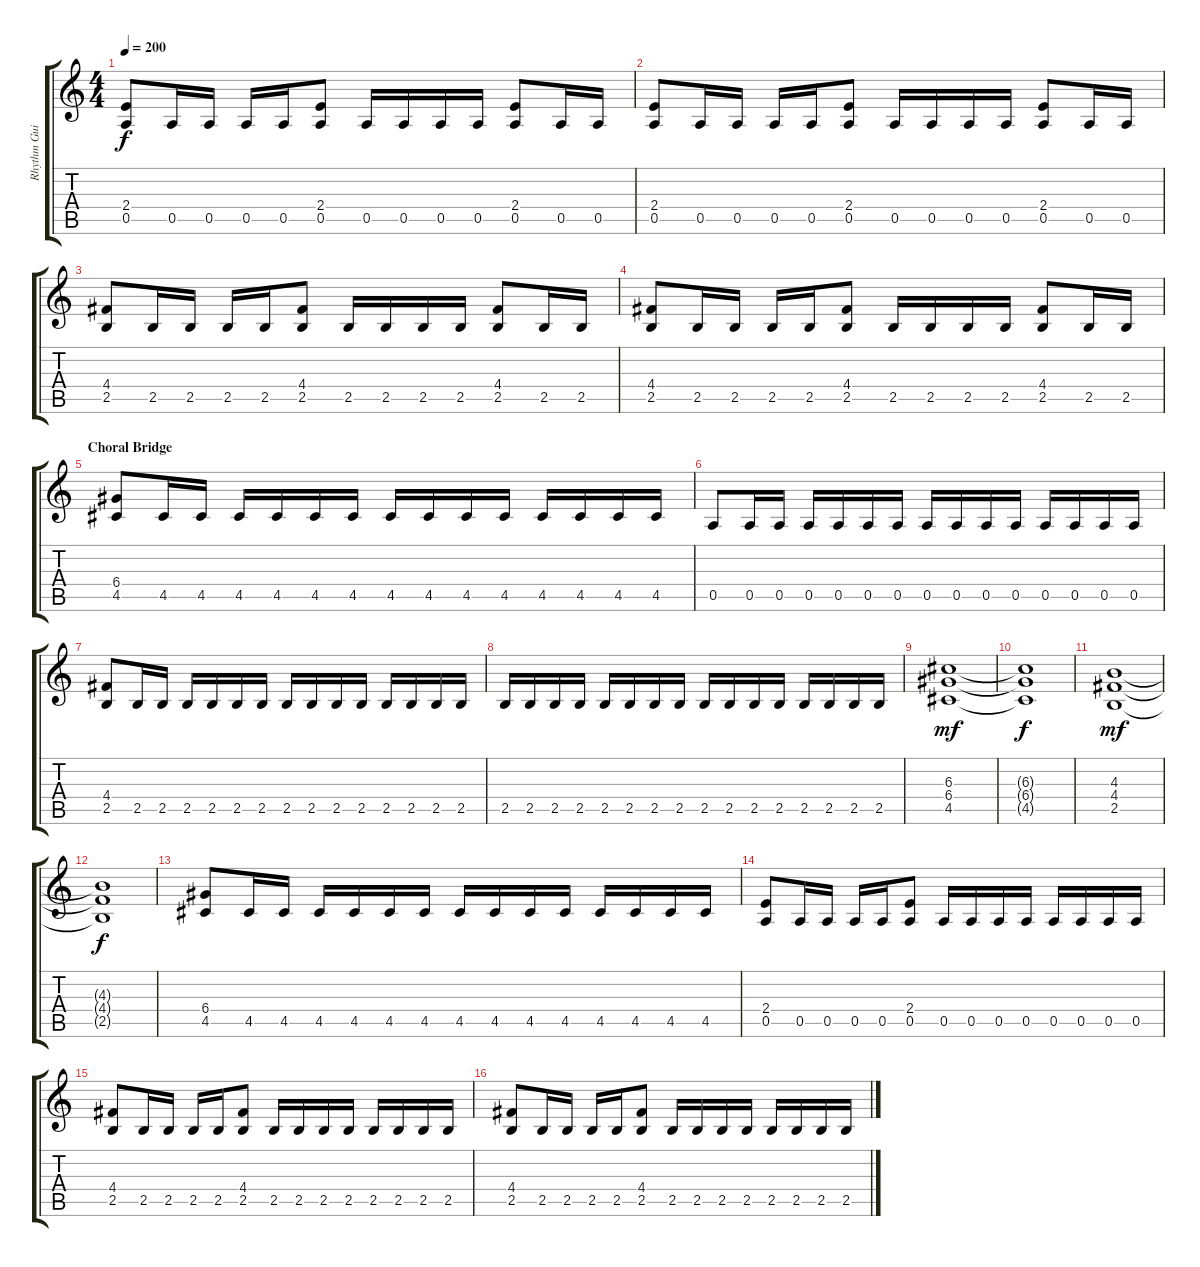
\track ("Rhythm Guitar 1" "Rhythm Gui") {instrument distortionguitar}
\staff {score tabs}
\tuning (E4 B3 G3 D3 A2 E2) {hide}
\ts (4 4)
\tempo 200
\clef g2
\ks c
(2.4 0.5).8{dy f} 0.5.16 0.5.16 0.5.16 0.5.16 (2.4 0.5).8 0.5.16 0.5.16 0.5.16 0.5.16 (2.4 0.5).8 0.5.16 0.5.16 |
(2.4 0.5).8 0.5.16 0.5.16 0.5.16 0.5.16 (2.4 0.5).8 0.5.16 0.5.16 0.5.16 0.5.16 (2.4 0.5).8 0.5.16 0.5.16 |
(4.4 2.5).8 2.5.16 2.5.16 2.5.16 2.5.16 (4.4 2.5).8 2.5.16 2.5.16 2.5.16 2.5.16 (4.4 2.5).8 2.5.16 2.5.16 |
(4.4 2.5).8 2.5.16 2.5.16 2.5.16 2.5.16 (4.4 2.5).8 2.5.16 2.5.16 2.5.16 2.5.16 (4.4 2.5).8 2.5.16 2.5.16 |
\section ("" "Choral Bridge")
(6.4 4.5).8 4.5.16 4.5.16 4.5.16 4.5.16 4.5.16 4.5.16 4.5.16 4.5.16 4.5.16 4.5.16 4.5.16 4.5.16 4.5.16 4.5.16 |
0.5.8 0.5.16 0.5.16 0.5.16 0.5.16 0.5.16 0.5.16 0.5.16 0.5.16 0.5.16 0.5.16 0.5.16 0.5.16 0.5.16 0.5.16 |
(4.4 2.5).8 2.5.16 2.5.16 2.5.16 2.5.16 2.5.16 2.5.16 2.5.16 2.5.16 2.5.16 2.5.16 2.5.16 2.5.16 2.5.16 2.5.16 |
2.5.16 2.5.16 2.5.16 2.5.16 2.5.16 2.5.16 2.5.16 2.5.16 2.5.16 2.5.16 2.5.16 2.5.16 2.5.16 2.5.16 2.5.16 2.5.16 |
(6.3 6.4 4.5).1{dy mf} |
(6.3{t} 6.4{t} 4.5{t}).1{dy f} |
(4.3 4.4 2.5).1{dy mf} |
(4.3{t} 4.4{t} 2.5{t}).1{dy f} |
(6.4 4.5).8 4.5.16 4.5.16 4.5.16 4.5.16 4.5.16 4.5.16 4.5.16 4.5.16 4.5.16 4.5.16 4.5.16 4.5.16 4.5.16 4.5.16 |
(2.4 0.5).8 0.5.16 0.5.16 0.5.16 0.5.16 (2.4 0.5).8 0.5.16 0.5.16 0.5.16 0.5.16 0.5.16 0.5.16 0.5.16 0.5.16 |
(4.4 2.5).8 2.5.16 2.5.16 2.5.16 2.5.16 (4.4 2.5).8 2.5.16 2.5.16 2.5.16 2.5.16 2.5.16 2.5.16 2.5.16 2.5.16 |
(4.4 2.5).8 2.5.16 2.5.16 2.5.16 2.5.16 (4.4 2.5).8 2.5.16 2.5.16 2.5.16 2.5.16 2.5.16 2.5.16 2.5.16 2.5.16
